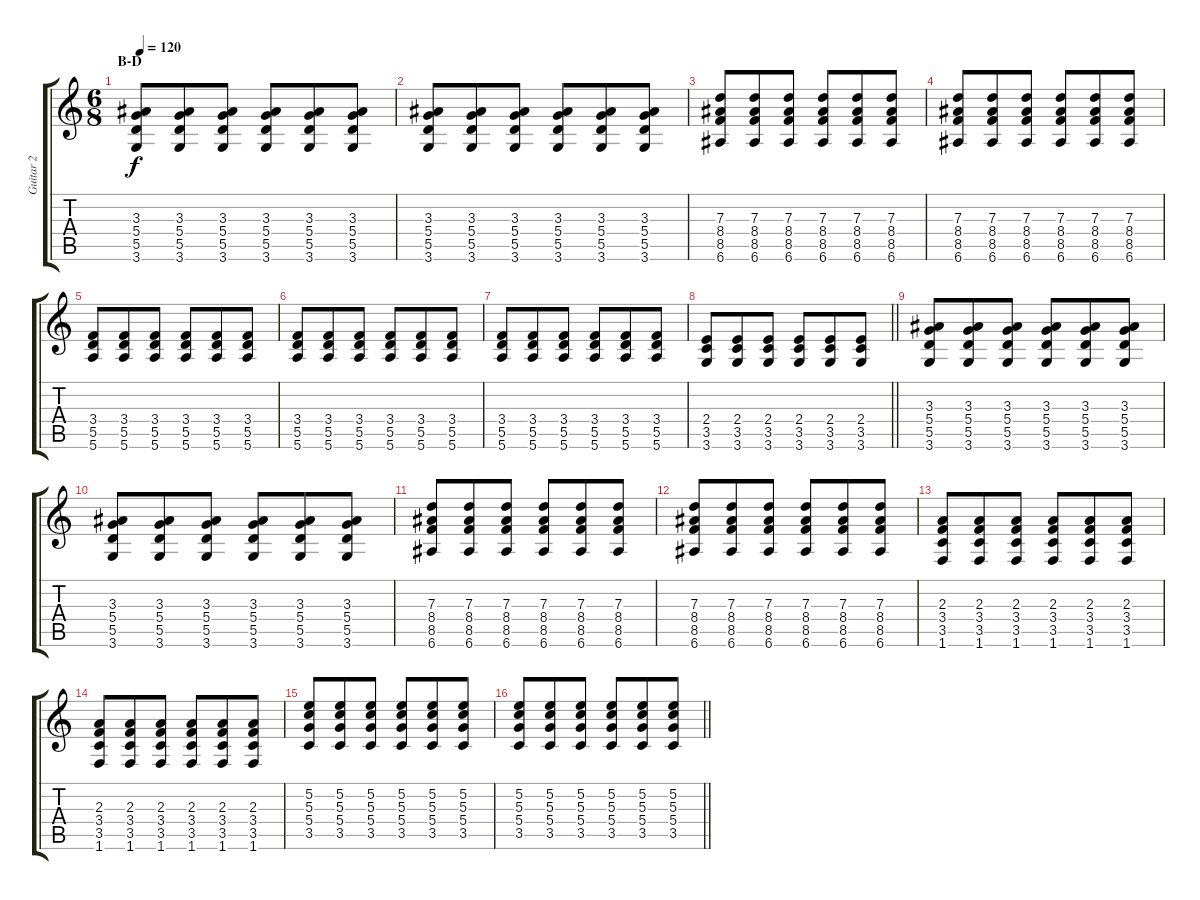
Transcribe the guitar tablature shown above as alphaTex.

\track ("Guitar 2" "Guitar 2") {instrument electricguitarclean}
\staff {score tabs}
\tuning (E4 B3 G3 D3 A2 E2) {hide}
\ts (6 8)
\section ("" "B-D")
\tempo 120
\clef g2
\ks c
(3.3 5.4 5.5 3.6).8{dy f} (3.3 5.4 5.5 3.6).8 (3.3 5.4 5.5 3.6).8 (3.3 5.4 5.5 3.6).8 (3.3 5.4 5.5 3.6).8 (3.3 5.4 5.5 3.6).8 |
(3.3 5.4 5.5 3.6).8 (3.3 5.4 5.5 3.6).8 (3.3 5.4 5.5 3.6).8 (3.3 5.4 5.5 3.6).8 (3.3 5.4 5.5 3.6).8 (3.3 5.4 5.5 3.6).8 |
(7.3 8.4 8.5 6.6).8 (7.3 8.4 8.5 6.6).8 (7.3 8.4 8.5 6.6).8 (7.3 8.4 8.5 6.6).8 (7.3 8.4 8.5 6.6).8 (7.3 8.4 8.5 6.6).8 |
(7.3 8.4 8.5 6.6).8 (7.3 8.4 8.5 6.6).8 (7.3 8.4 8.5 6.6).8 (7.3 8.4 8.5 6.6).8 (7.3 8.4 8.5 6.6).8 (7.3 8.4 8.5 6.6).8 |
(3.4 5.5 5.6).8 (3.4 5.5 5.6).8 (3.4 5.5 5.6).8 (3.4 5.5 5.6).8 (3.4 5.5 5.6).8 (3.4 5.5 5.6).8 |
(3.4 5.5 5.6).8 (3.4 5.5 5.6).8 (3.4 5.5 5.6).8 (3.4 5.5 5.6).8 (3.4 5.5 5.6).8 (3.4 5.5 5.6).8 |
(3.4 5.5 5.6).8 (3.4 5.5 5.6).8 (3.4 5.5 5.6).8 (3.4 5.5 5.6).8 (3.4 5.5 5.6).8 (3.4 5.5 5.6).8 |
\barLineRight lightlight
(2.4 3.5 3.6).8 (2.4 3.5 3.6).8 (2.4 3.5 3.6).8 (2.4 3.5 3.6).8 (2.4 3.5 3.6).8 (2.4 3.5 3.6).8 |
(3.3 5.4 5.5 3.6).8 (3.3 5.4 5.5 3.6).8 (3.3 5.4 5.5 3.6).8 (3.3 5.4 5.5 3.6).8 (3.3 5.4 5.5 3.6).8 (3.3 5.4 5.5 3.6).8 |
(3.3 5.4 5.5 3.6).8 (3.3 5.4 5.5 3.6).8 (3.3 5.4 5.5 3.6).8 (3.3 5.4 5.5 3.6).8 (3.3 5.4 5.5 3.6).8 (3.3 5.4 5.5 3.6).8 |
(7.3 8.4 8.5 6.6).8 (7.3 8.4 8.5 6.6).8 (7.3 8.4 8.5 6.6).8 (7.3 8.4 8.5 6.6).8 (7.3 8.4 8.5 6.6).8 (7.3 8.4 8.5 6.6).8 |
(7.3 8.4 8.5 6.6).8 (7.3 8.4 8.5 6.6).8 (7.3 8.4 8.5 6.6).8 (7.3 8.4 8.5 6.6).8 (7.3 8.4 8.5 6.6).8 (7.3 8.4 8.5 6.6).8 |
(2.3 3.4 3.5 1.6).8 (2.3 3.4 3.5 1.6).8 (2.3 3.4 3.5 1.6).8 (2.3 3.4 3.5 1.6).8 (2.3 3.4 3.5 1.6).8 (2.3 3.4 3.5 1.6).8 |
(2.3 3.4 3.5 1.6).8 (2.3 3.4 3.5 1.6).8 (2.3 3.4 3.5 1.6).8 (2.3 3.4 3.5 1.6).8 (2.3 3.4 3.5 1.6).8 (2.3 3.4 3.5 1.6).8 |
(5.2 5.3 5.4 3.5).8 (5.2 5.3 5.4 3.5).8 (5.2 5.3 5.4 3.5).8 (5.2 5.3 5.4 3.5).8 (5.2 5.3 5.4 3.5).8 (5.2 5.3 5.4 3.5).8 |
\barLineRight lightlight
(5.2 5.3 5.4 3.5).8 (5.2 5.3 5.4 3.5).8 (5.2 5.3 5.4 3.5).8 (5.2 5.3 5.4 3.5).8 (5.2 5.3 5.4 3.5).8 (5.2 5.3 5.4 3.5).8
